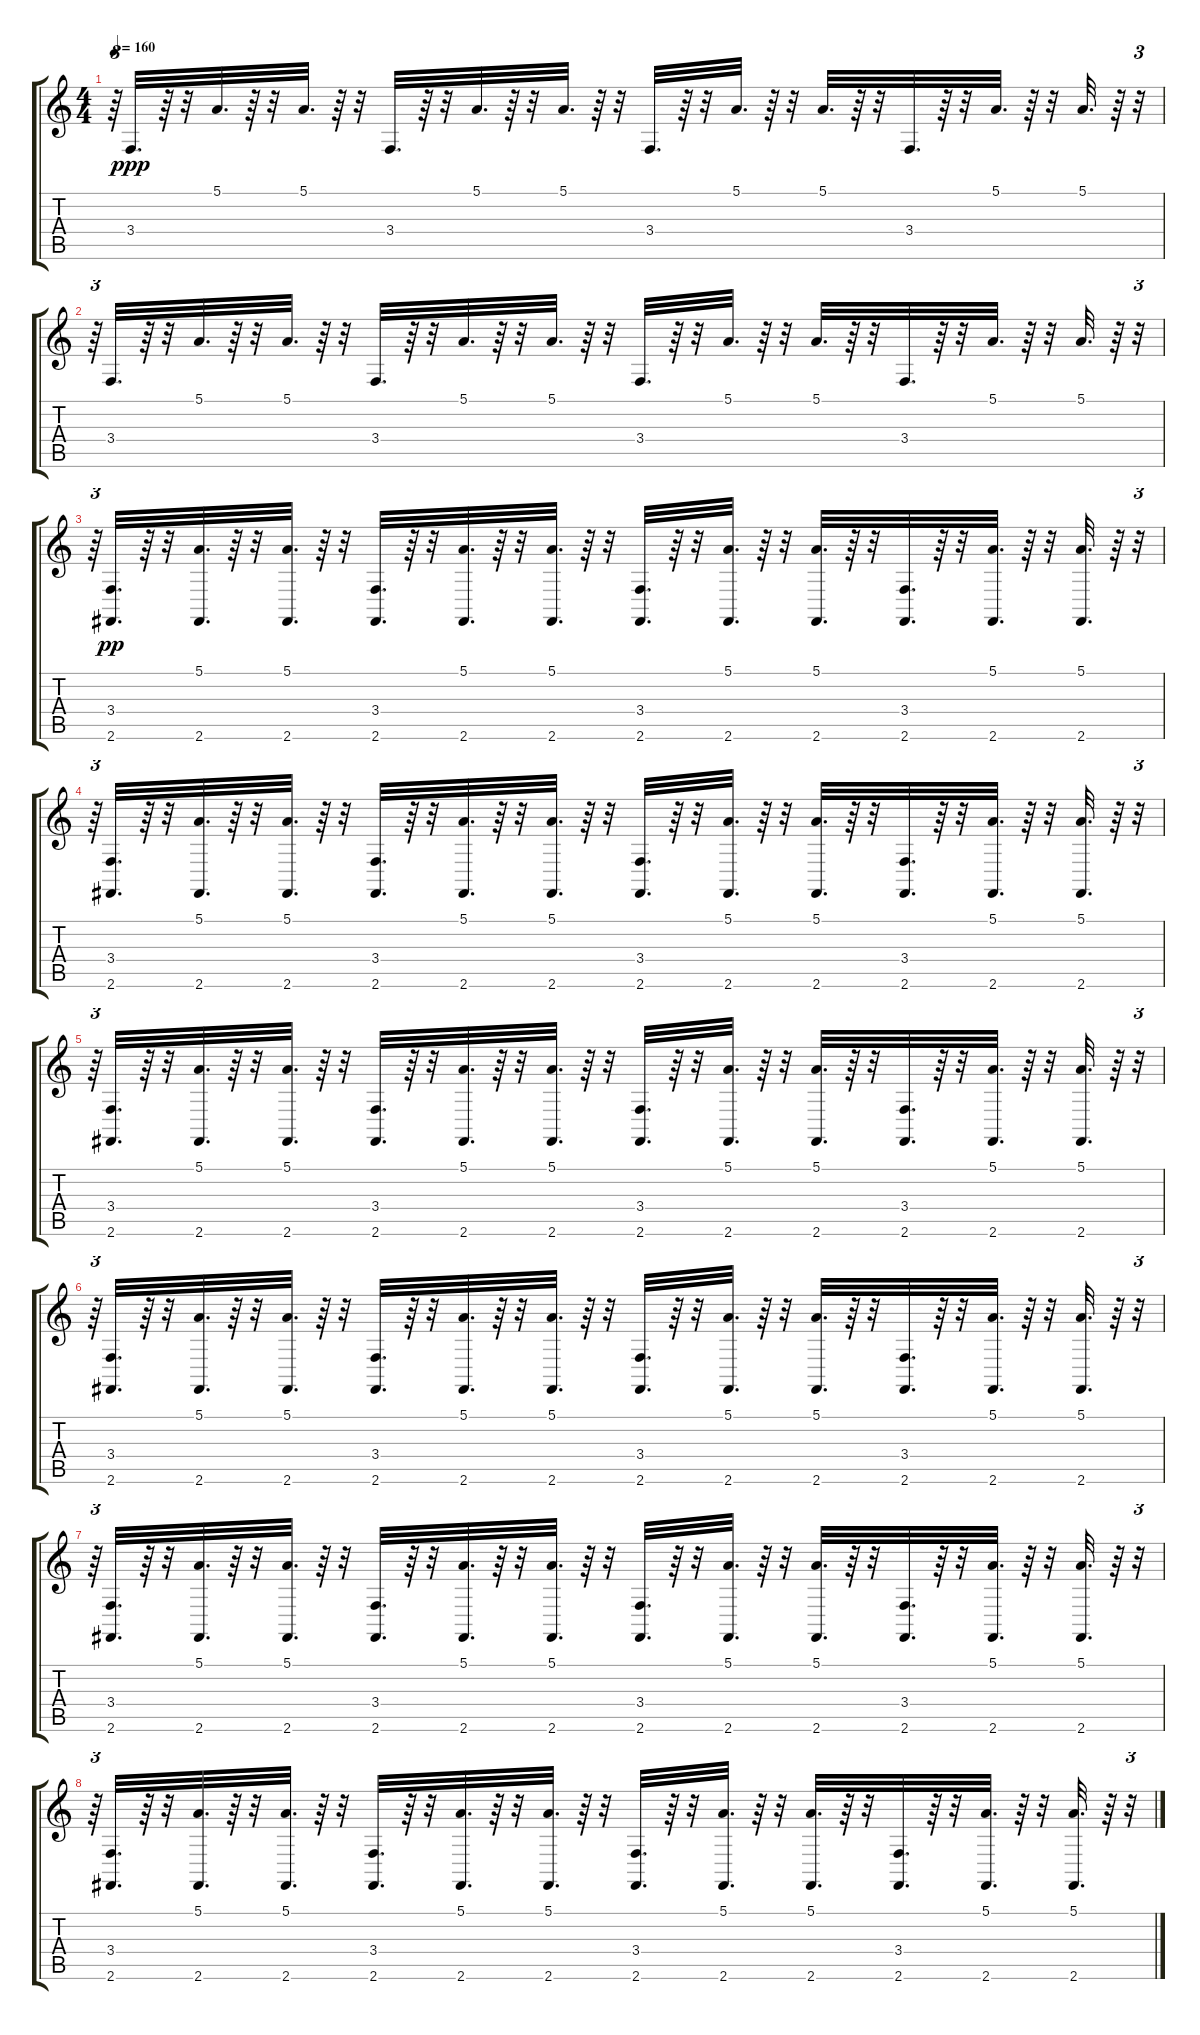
\track "" {instrument musicbox}
\staff {score tabs}
\tuning (E4 B3 G3 D3 A2 E2) {hide}
\ts (4 4)
\tempo 160
\clef g2
\ks c
r.64{tu (3 2) dy ppp} 3.4.32{d} r.64 r.32 5.1.32{d} r.64 r.32 5.1.32{d} r.64 r.32 3.4.32{d} r.64 r.32 5.1.32{d} r.64 r.32 5.1.32{d} r.64 r.32 3.4.32{d} r.64 r.32 5.1.32{d} r.64 r.32 5.1.32{d} r.64 r.32 3.4.32{d} r.64 r.32 5.1.32{d} r.64 r.32 5.1.32{d} r.64 r.32{tu (3 2)} |
r.64{tu (3 2)} 3.4.32{d} r.64 r.32 5.1.32{d} r.64 r.32 5.1.32{d} r.64 r.32 3.4.32{d} r.64 r.32 5.1.32{d} r.64 r.32 5.1.32{d} r.64 r.32 3.4.32{d} r.64 r.32 5.1.32{d} r.64 r.32 5.1.32{d} r.64 r.32 3.4.32{d} r.64 r.32 5.1.32{d} r.64 r.32 5.1.32{d} r.64 r.32{tu (3 2)} |
r.64{tu (3 2)} (3.4 2.6).32{d dy pp} r.64 r.32 (5.1 2.6).32{d} r.64 r.32 (5.1 2.6).32{d} r.64 r.32 (3.4 2.6).32{d} r.64 r.32 (5.1 2.6).32{d} r.64 r.32 (5.1 2.6).32{d} r.64 r.32 (3.4 2.6).32{d} r.64 r.32 (5.1 2.6).32{d} r.64 r.32 (5.1 2.6).32{d} r.64 r.32 (3.4 2.6).32{d} r.64 r.32 (5.1 2.6).32{d} r.64 r.32 (5.1 2.6).32{d} r.64 r.32{tu (3 2)} |
r.64{tu (3 2)} (3.4 2.6).32{d} r.64 r.32 (5.1 2.6).32{d} r.64 r.32 (5.1 2.6).32{d} r.64 r.32 (3.4 2.6).32{d} r.64 r.32 (5.1 2.6).32{d} r.64 r.32 (5.1 2.6).32{d} r.64 r.32 (3.4 2.6).32{d} r.64 r.32 (5.1 2.6).32{d} r.64 r.32 (5.1 2.6).32{d} r.64 r.32 (3.4 2.6).32{d} r.64 r.32 (5.1 2.6).32{d} r.64 r.32 (5.1 2.6).32{d} r.64 r.32{tu (3 2)} |
r.64{tu (3 2)} (3.4 2.6).32{d} r.64 r.32 (5.1 2.6).32{d} r.64 r.32 (5.1 2.6).32{d} r.64 r.32 (3.4 2.6).32{d} r.64 r.32 (5.1 2.6).32{d} r.64 r.32 (5.1 2.6).32{d} r.64 r.32 (3.4 2.6).32{d} r.64 r.32 (5.1 2.6).32{d} r.64 r.32 (5.1 2.6).32{d} r.64 r.32 (3.4 2.6).32{d} r.64 r.32 (5.1 2.6).32{d} r.64 r.32 (5.1 2.6).32{d} r.64 r.32{tu (3 2)} |
r.64{tu (3 2)} (3.4 2.6).32{d} r.64 r.32 (5.1 2.6).32{d} r.64 r.32 (5.1 2.6).32{d} r.64 r.32 (3.4 2.6).32{d} r.64 r.32 (5.1 2.6).32{d} r.64 r.32 (5.1 2.6).32{d} r.64 r.32 (3.4 2.6).32{d} r.64 r.32 (5.1 2.6).32{d} r.64 r.32 (5.1 2.6).32{d} r.64 r.32 (3.4 2.6).32{d} r.64 r.32 (5.1 2.6).32{d} r.64 r.32 (5.1 2.6).32{d} r.64 r.32{tu (3 2)} |
r.64{tu (3 2)} (3.4 2.6).32{d} r.64 r.32 (5.1 2.6).32{d} r.64 r.32 (5.1 2.6).32{d} r.64 r.32 (3.4 2.6).32{d} r.64 r.32 (5.1 2.6).32{d} r.64 r.32 (5.1 2.6).32{d} r.64 r.32 (3.4 2.6).32{d} r.64 r.32 (5.1 2.6).32{d} r.64 r.32 (5.1 2.6).32{d} r.64 r.32 (3.4 2.6).32{d} r.64 r.32 (5.1 2.6).32{d} r.64 r.32 (5.1 2.6).32{d} r.64 r.32{tu (3 2)} |
r.64{tu (3 2)} (3.4 2.6).32{d} r.64 r.32 (5.1 2.6).32{d} r.64 r.32 (5.1 2.6).32{d} r.64 r.32 (3.4 2.6).32{d} r.64 r.32 (5.1 2.6).32{d} r.64 r.32 (5.1 2.6).32{d} r.64 r.32 (3.4 2.6).32{d} r.64 r.32 (5.1 2.6).32{d} r.64 r.32 (5.1 2.6).32{d} r.64 r.32 (3.4 2.6).32{d} r.64 r.32 (5.1 2.6).32{d} r.64 r.32 (5.1 2.6).32{d} r.64 r.32{tu (3 2)}
